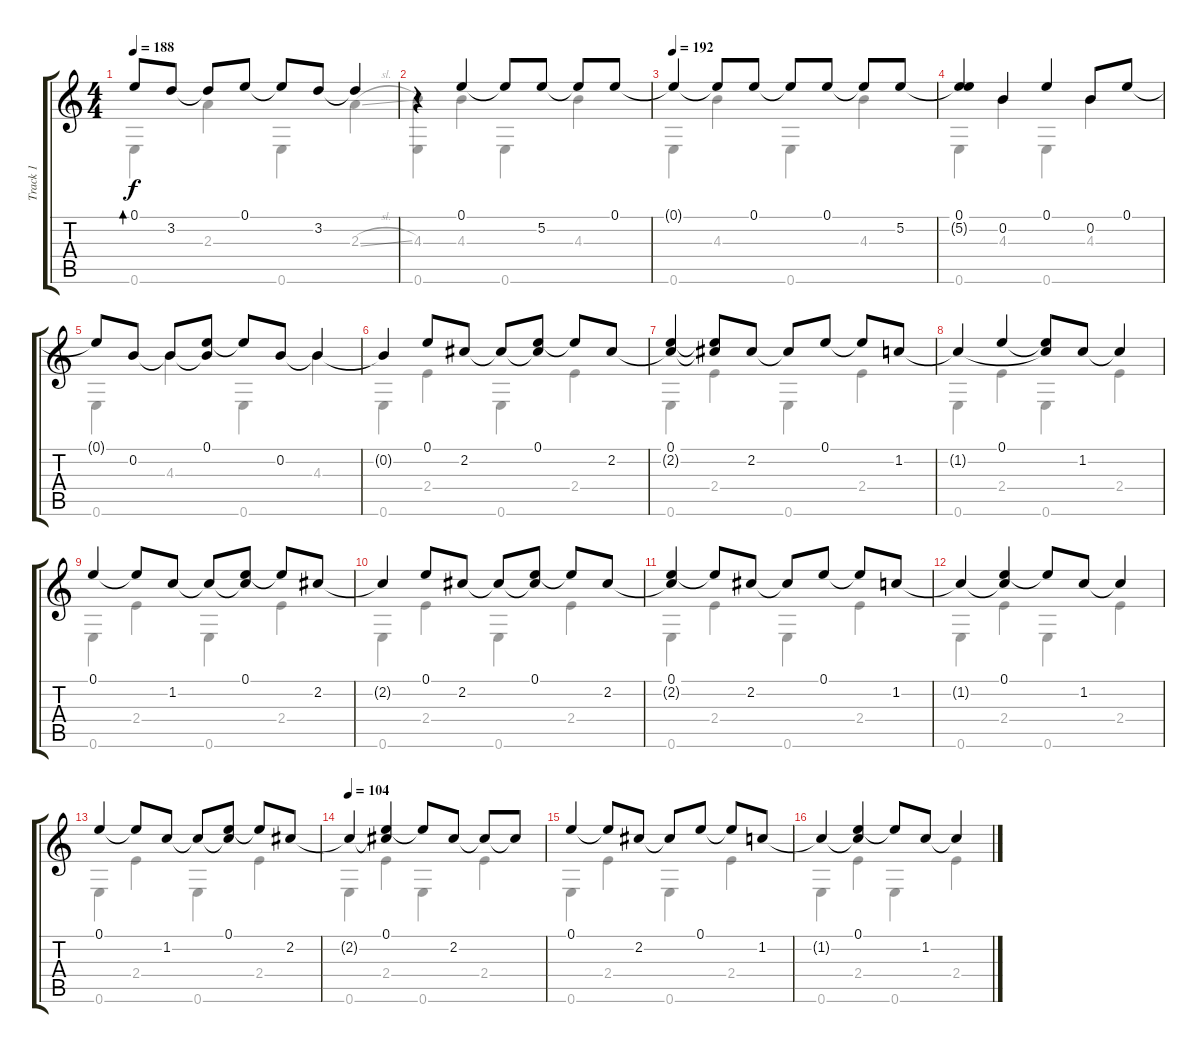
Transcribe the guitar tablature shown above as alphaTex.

\track ("Track 1" "Track 1") {instrument acousticguitarsteel}
\staff {score tabs}
\tuning (E4 B3 G3 D3 A2 E2) {hide}
\voice
\ts (4 4)
\tempo 188
\clef g2
\ks c
0.1.8{bd 120 dy f} 3.2.8 3.2{t}.8 0.1.8 0.1{t}.8 3.2.8 3.2{t}.4 |
r.4 0.1.4 0.1{t}.8 5.2.8 5.2{t}.8 0.1.8 |
\tempo 192
0.1{t}.4 0.1{t}.8 0.1.8 0.1{t}.8 0.1.8 0.1{t}.8 5.2.8 |
(0.1 5.2{t}).4 0.2.4 0.1.4 0.2.8 0.1.8 |
0.1{t}.8 0.2.8 0.2{t}.8 (0.1 0.2{t}).8 0.1{t}.8 0.2.8 0.2{t}.4 |
0.2{t}.4 0.1.8 2.2.8 2.2{t}.8 (0.1 2.2{t}).8 0.1{t}.8 2.2.8 |
(0.1 2.2{t}).4 (0.1{t} 2.2{t}).8 2.2.8 2.2{t}.8 0.1.8 0.1{t}.8 1.2.8 |
1.2{t}.4 0.1.4 (0.1{t} 1.2{t}).8 1.2.8 1.2{t}.4 |
0.1.4 0.1{t}.8 1.2.8 1.2{t}.8 (0.1 1.2{t}).8 0.1{t}.8 2.2.8 |
2.2{t}.4 0.1.8 2.2.8 2.2{t}.8 (0.1 2.2{t}).8 0.1{t}.8 2.2.8 |
(0.1 2.2{t}).4 0.1{t}.8 2.2.8 2.2{t}.8 0.1.8 0.1{t}.8 1.2.8 |
1.2{t}.4 (0.1 1.2{t}).4 0.1{t}.8 1.2.8 1.2{t}.4 |
0.1.4 0.1{t}.8 1.2.8 1.2{t}.8 (0.1 1.2{t}).8 0.1{t}.8 2.2.8 |
\tempo 104
2.2{t}.4 (0.1 2.2{t}).4 0.1{t}.8 2.2.8 2.2{t}.8 2.2{t}.8 |
0.1.4 0.1{t}.8 2.2.8 2.2{t}.8 0.1.8 0.1{t}.8 1.2.8 |
1.2{t}.4 (0.1 1.2{t}).4 0.1{t}.8 1.2.8 1.2{t}.4
\voice
\clef g2
\ottava regular
\simile none
\ks c
0.6.4{dy f} 2.3.4 0.6.4 2.3{sl}.4 |
(4.3 0.6).4 4.3.4 0.6.4 4.3.4 |
0.6.4 4.3.4 0.6.4 4.3.4 |
0.6.4 4.3.4 0.6.4 4.3.4 |
0.6.4 4.3.4 0.6.4 4.3.4 |
0.6.4 2.4.4 0.6.4 2.4.4 |
0.6.4 2.4.4 0.6.4 2.4.4 |
0.6.4 2.4.4 0.6.4 2.4.4 |
0.6.4 2.4.4 0.6.4 2.4.4 |
0.6.4 2.4.4 0.6.4 2.4.4 |
0.6.4 2.4.4 0.6.4 2.4.4 |
0.6.4 2.4.4 0.6.4 2.4.4 |
0.6.4 2.4.4 0.6.4 2.4.4 |
0.6.4 2.4.4 0.6.4 2.4.4 |
0.6.4 2.4.4 0.6.4 2.4.4 |
0.6.4 2.4.4 0.6.4 2.4.4
